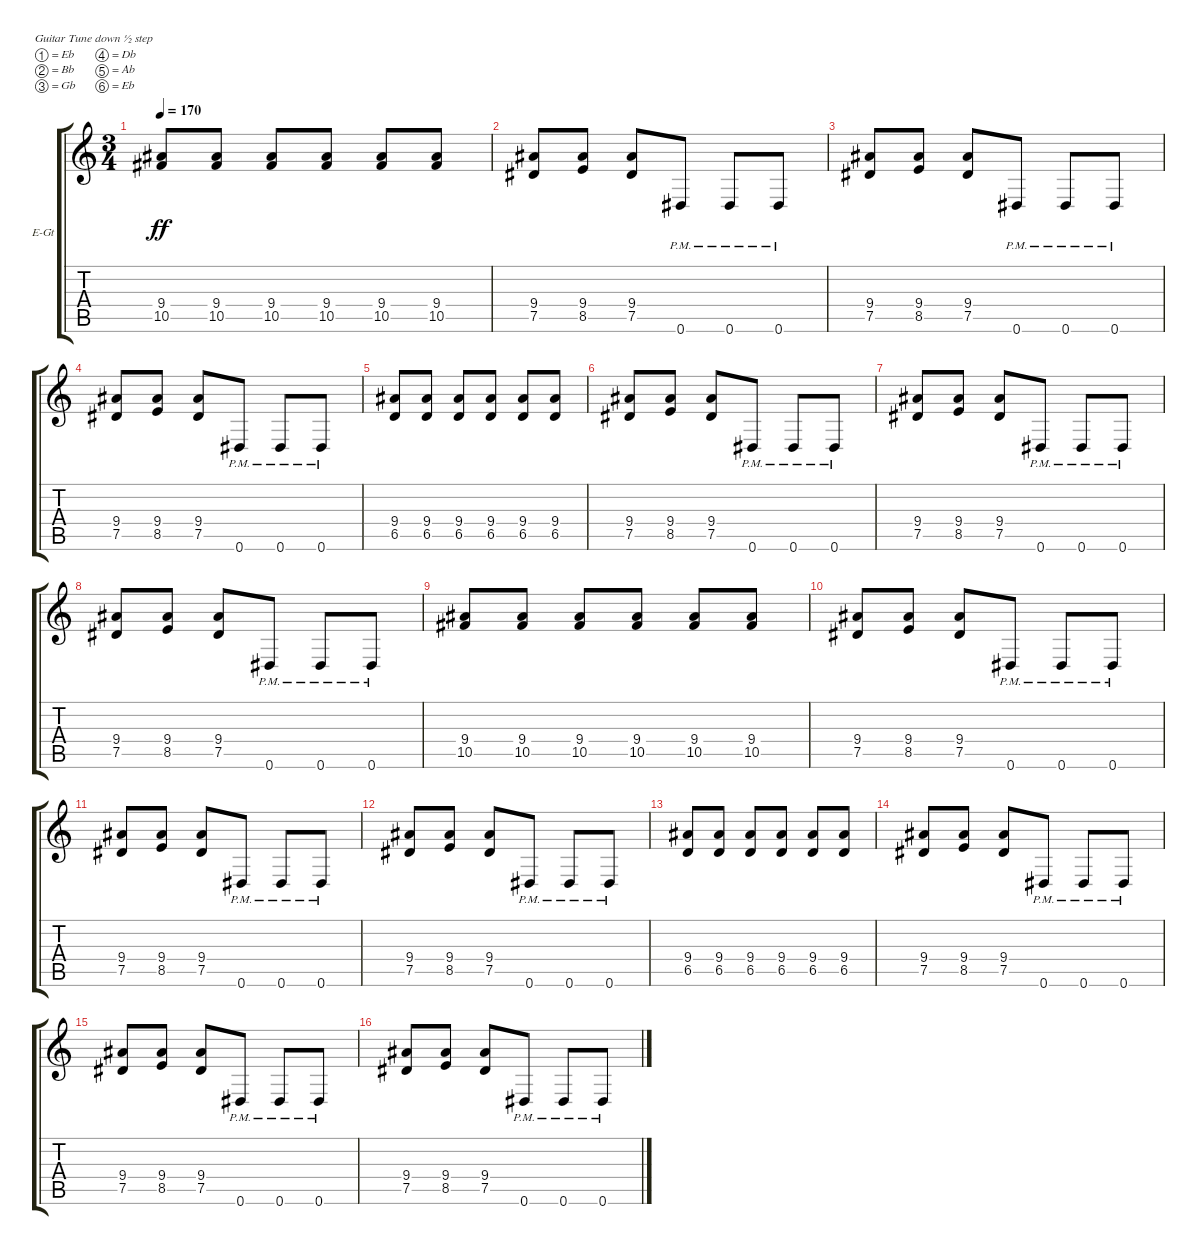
\bracketExtendMode groupsimilarinstruments
\firstSystemTrackNameOrientation horizontal
\otherSystemsTrackNameOrientation horizontal
\track ("B Kaleb - Rhythm" "E-Gt") {instrument distortionguitar}
\staff {score tabs}
\tuning (Eb4 Bb3 Gb3 Db3 Ab2 Eb2)
\ts (3 4)
\tempo 170
\clef g2
\scale
0.333333
\ks c
(9.4 10.5).8{dy ff} (10.5 9.4).8 (10.5 9.4).8 (10.5 9.4).8 (10.5 9.4).8 (10.5 9.4).8 |
\scale
0.333333 (7.5 9.4).8 (8.5 9.4).8 (7.5 9.4).8 0.6{pm}.8 0.6{pm}.8 0.6{pm}.8 |
\scale
0.333333 (7.5 9.4).8 (8.5 9.4).8 (7.5 9.4).8 0.6{pm}.8 0.6{pm}.8 0.6{pm}.8 |
\scale
0.333333 (7.5 9.4).8 (8.5 9.4).8 (7.5 9.4).8 0.6{pm}.8 0.6{pm}.8 0.6{pm}.8 |
\scale
0.333333 (9.4 6.5).8 (6.5 9.4).8 (6.5 9.4).8 (6.5 9.4).8 (6.5 9.4).8 (6.5 9.4).8 |
\scale
0.333333 (7.5 9.4).8 (8.5 9.4).8 (7.5 9.4).8 0.6{pm}.8 0.6{pm}.8 0.6{pm}.8 |
\scale
0.333333 (7.5 9.4).8 (8.5 9.4).8 (7.5 9.4).8 0.6{pm}.8 0.6{pm}.8 0.6{pm}.8 |
\scale
0.333333 (7.5 9.4).8 (8.5 9.4).8 (7.5 9.4).8 0.6{pm}.8 0.6{pm}.8 0.6{pm}.8 |
\scale
0.333333 (9.4 10.5).8 (10.5 9.4).8 (10.5 9.4).8 (10.5 9.4).8 (10.5 9.4).8 (10.5 9.4).8 |
\scale
0.333333 (7.5 9.4).8 (8.5 9.4).8 (7.5 9.4).8 0.6{pm}.8 0.6{pm}.8 0.6{pm}.8 |
\scale
0.333333 (7.5 9.4).8 (8.5 9.4).8 (7.5 9.4).8 0.6{pm}.8 0.6{pm}.8 0.6{pm}.8 |
\scale
0.333333 (7.5 9.4).8 (8.5 9.4).8 (7.5 9.4).8 0.6{pm}.8 0.6{pm}.8 0.6{pm}.8 |
\scale
0.333333 (9.4 6.5).8 (6.5 9.4).8 (6.5 9.4).8 (6.5 9.4).8 (6.5 9.4).8 (6.5 9.4).8 |
\scale
0.333333 (7.5 9.4).8 (8.5 9.4).8 (7.5 9.4).8 0.6{pm}.8 0.6{pm}.8 0.6{pm}.8 |
\scale
0.333333 (7.5 9.4).8 (8.5 9.4).8 (7.5 9.4).8 0.6{pm}.8 0.6{pm}.8 0.6{pm}.8 |
\scale
0.333333 (7.5 9.4).8 (8.5 9.4).8 (7.5 9.4).8 0.6{pm}.8 0.6{pm}.8 0.6{pm}.8
